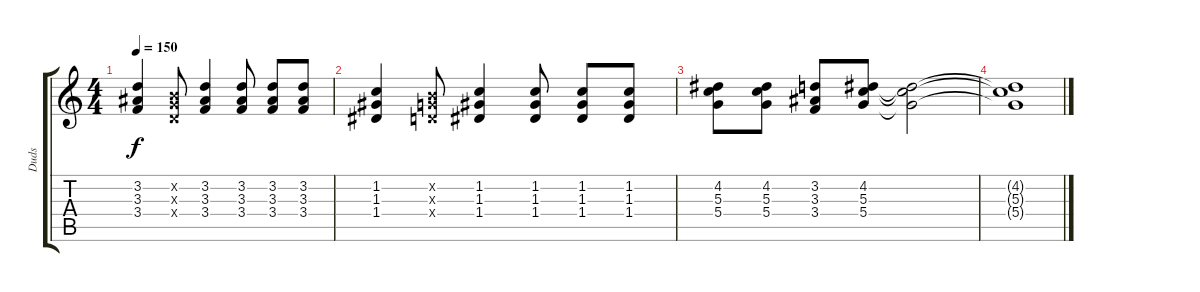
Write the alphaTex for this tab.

\track ("Duds" "Duds") {instrument overdrivenguitar}
\staff {score tabs}
\tuning (E4 B3 G3 D3 A2 E2) {hide}
\ts (4 4)
\tempo 150
\clef g2
\ks c
(3.2 3.3 3.4).4{dy f} (0.2{x} 0.3{x} 0.4{x}).8 (3.2 3.3 3.4).4 (3.2 3.3 3.4).8 (3.2 3.3 3.4).8 (3.2 3.3 3.4).8 |
(1.2 1.3 1.4).4 (0.2{x} 0.3{x} 0.4{x}).8 (1.2 1.3 1.4).4 (1.2 1.3 1.4).8 (1.2 1.3 1.4).8 (1.2 1.3 1.4).8 |
(4.2 5.3 5.4).8 (4.2 5.3 5.4).8 (3.2 3.3 3.4).8 (4.2 5.3 5.4).8 (4.2{t} 5.3{t} 5.4{t}).2 |
(4.2{t} 5.3{t} 5.4{t}).1
